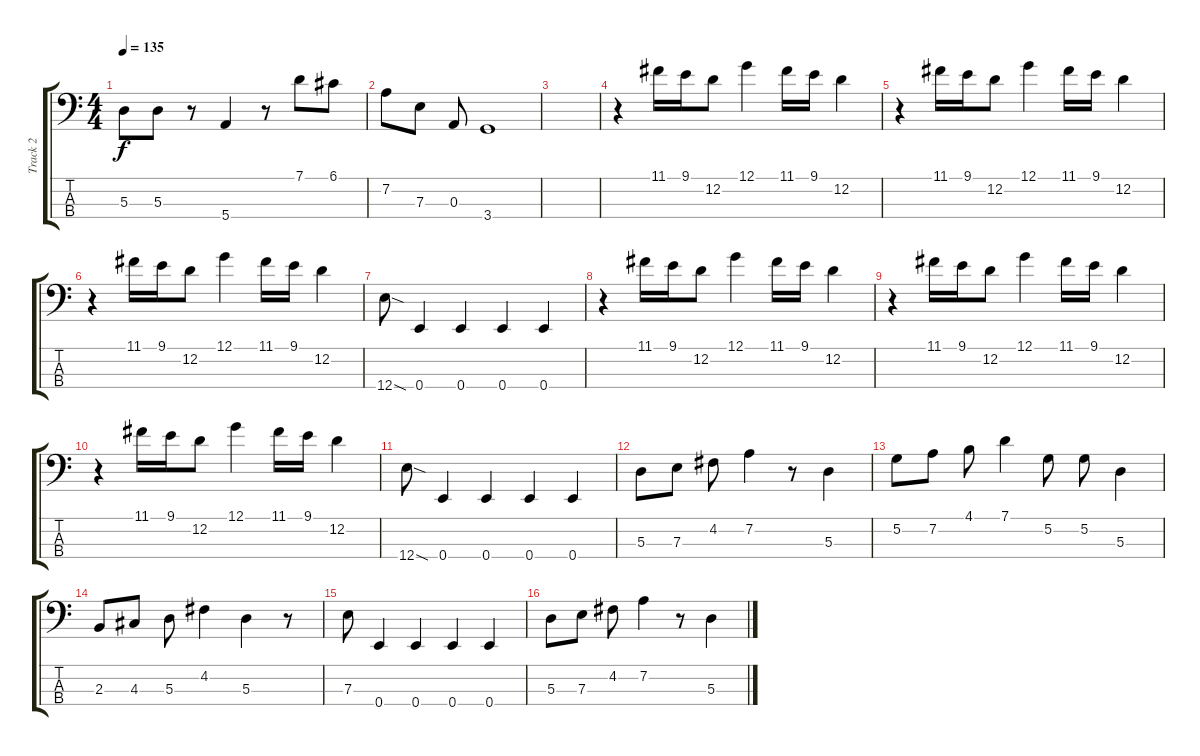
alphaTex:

\track ("Track 2" "Track 2") {instrument electricbasspick}
\staff {score tabs}
\tuning (G2 D2 A1 E1) {hide}
\ts (4 4)
\tempo 135
\clef f4
\ks c
5.3.8{dy f} 5.3.8 r.8 5.4.4 r.8 7.1.8 6.1.8 |
7.2.8 7.3.8 0.3.8 3.4.1 |
|
r.4 11.1.16 9.1.16 12.2.8 12.1.4 11.1.16 9.1.16 12.2.4 |
r.4 11.1.16 9.1.16 12.2.8 12.1.4 11.1.16 9.1.16 12.2.4 |
r.4 11.1.16 9.1.16 12.2.8 12.1.4 11.1.16 9.1.16 12.2.4 |
12.4{sod}.8 0.4.4 0.4.4 0.4.4 0.4.4 |
r.4 11.1.16 9.1.16 12.2.8 12.1.4 11.1.16 9.1.16 12.2.4 |
r.4 11.1.16 9.1.16 12.2.8 12.1.4 11.1.16 9.1.16 12.2.4 |
r.4 11.1.16 9.1.16 12.2.8 12.1.4 11.1.16 9.1.16 12.2.4 |
12.4{sod}.8 0.4.4 0.4.4 0.4.4 0.4.4 |
5.3.8 7.3.8 4.2.8 7.2.4 r.8 5.3.4 |
5.2.8 7.2.8 4.1.8 7.1.4 5.2.8 5.2.8 5.3.4 |
2.3.8 4.3.8 5.3.8 4.2.4 5.3.4 r.8 |
7.3.8 0.4.4 0.4.4 0.4.4 0.4.4 |
5.3.8 7.3.8 4.2.8 7.2.4 r.8 5.3.4
